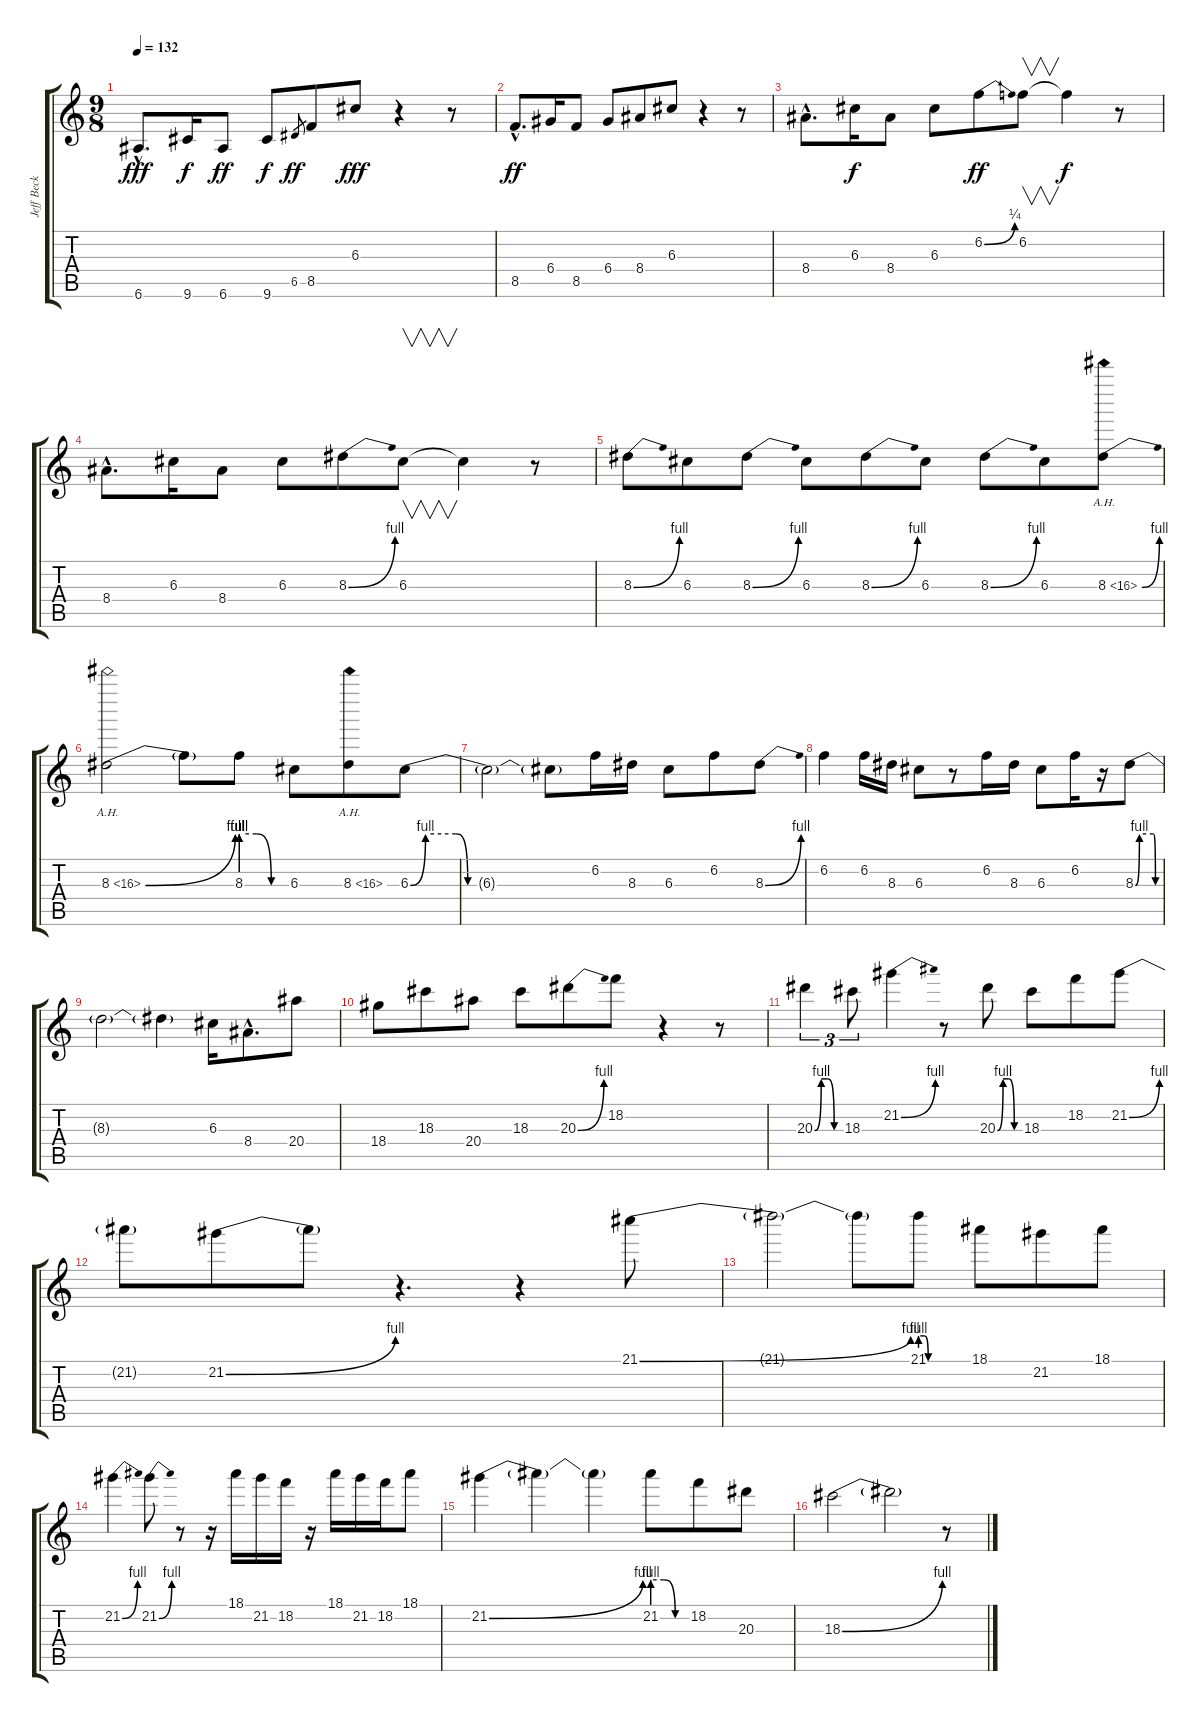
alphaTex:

\track ("Jeff Beck" "Jeff Beck") {instrument overdrivenguitar}
\staff {score tabs}
\tuning (E4 B3 G3 D3 A2 E2) {hide}
\ts (9 8)
\tempo 132
\clef g2
\ks c
6.6{hac}.8{d dy fff} 9.6.16{dy f} 6.6.8{dy ff} 9.6.8{dy f} 6.5.8{gr dy ff} 8.5.8 6.3.8{dy fff} r.4 r.8 |
8.5{hac}.8{d dy ff} 6.4.16 8.5.8 6.4.8 8.4.8 6.3.8 r.4 r.8 |
8.4{hac}.8{d} 6.3.16{dy f} 8.4.8 6.3.8 6.2{be (bend 0 0 60 1)}.8{dy ff} 6.2.8{v} 6.2{t}.4{dy f} r.8 |
8.4{hac}.8{d} 6.3.16 8.4.8 6.3.8 8.3{be (bend 0 0 60 4)}.8 6.3.8{v} 6.3{t}.4 r.8 |
8.3{be (bend 0 0 60 4)}.8 6.3.8 8.3{be (bend 0 0 60 4)}.8 6.3.8 8.3{be (bend 0 0 60 4)}.8 6.3.8 8.3{be (bend 0 0 60 4)}.8 6.3.8 8.3{be (bend 0 0 60 4) ah 8}.8 |
8.3{be (bend 0 0 60 4) ah 8}.2 8.3{t}.8 8.3{be (custom 0 4 20 4 40 0 60 0)}.8 6.3.8 8.3{ah 8}.8 6.3{be (custom 0 0 5 4 15 4 19 0 45 0 60 0)}.8 |
6.3{t}.2 6.3{t}.8 6.2.16 8.3.16 6.3.8 6.2.8 8.3{be (bend 0 0 60 4)}.8 |
6.2.4 6.2.16 8.3.16 6.3.8 r.8 6.2.16 8.3.16 6.3.8 6.2.16 r.16 8.3{be (custom 0 0 10 4 45 4 50 0 60 0)}.8 |
8.3{t}.2 8.3{t}.4 6.3.16 8.4{hac}.8{d} 20.4.8 |
18.4.8 18.3.8 20.4.8 18.3.8 20.3{be (bend 0 0 60 4)}.8 18.2.8 r.4 r.8 |
20.3{be (custom 0 0 15 4 30 4 45 0 60 0)}.4{tu (3 2)} 18.3.8{tu (3 2)} 21.2{be (bend 0 0 60 4)}.4 r.8 20.3{be (custom 0 0 15 4 30 4 45 0 60 0)}.8 18.3.8 18.2.8 21.2{be (bend 0 0 60 4)}.8 |
21.2{t}.8 21.2{be (bend 0 0 60 4)}.8 21.2{t}.8 r.4{d} r.4 21.1{be (bend 0 0 60 4)}.8 |
21.1{t}.2 21.1{t}.8 21.1{be (custom 0 4 5 4 10 0 60 0)}.8 18.1.8 21.2.8 18.1.8 |
21.2{be (bend 0 0 60 4)}.4 21.2{be (bend 0 0 60 4)}.8 r.8 r.16 18.1.16 21.2.16 18.2.16 r.16 18.1.16 21.2.16 18.2.16 18.1.8 |
21.2{be (bend 0 0 60 4)}.4{volume 0} 21.2{t}.4 21.2{t}.4 21.2{be (custom 0 4 20 4 40 0 60 0)}.8 18.2.8 20.3.8 |
18.3{be (bend 0 0 60 4)}.2 18.3{t}.2 r.8
